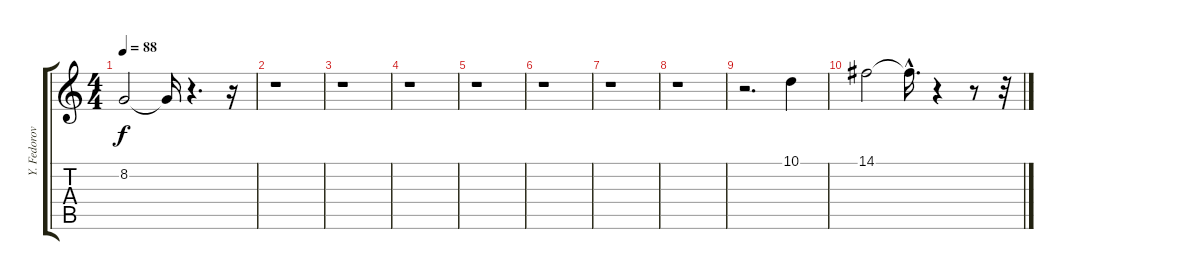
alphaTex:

\track ("Y. Fedorov" "Y. Fedorov") {instrument whistle}
\staff {score tabs}
\tuning (E4 B3 G3 D3 A2 E2) {hide}
\ts (4 4)
\tempo 88
\clef g2
\ks c
8.2.2{dy f} 8.2{t}.16 r.4{d} r.16 |
r.1 |
r.1 |
r.1 |
r.1 |
r.1 |
r.1 |
r.1 |
r.2{d} 10.1.4 |
14.1.2 14.1{hac t}.16{d} r.4 r.8 r.32
